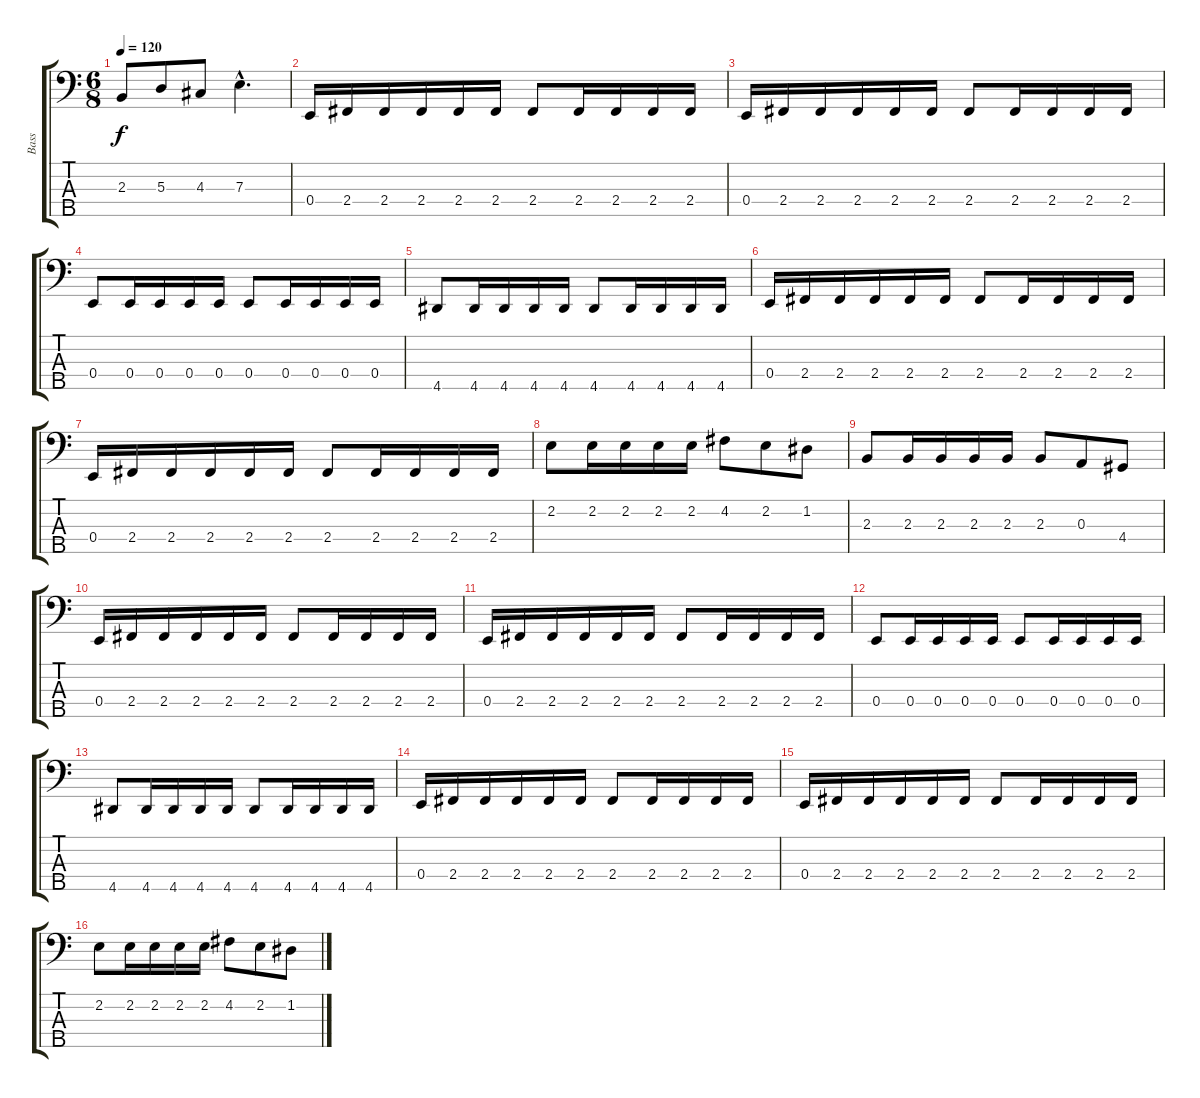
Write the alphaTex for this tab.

\track ("Bass" "Bass") {instrument electricbassfinger}
\staff {score tabs}
\tuning (G2 D2 A1 E1 B0) {hide}
\ts (6 8)
\tempo 120
\clef f4
\ks c
2.3.8{dy f} 5.3.8 4.3.8 7.3{hac}.4{d} |
0.4.16 2.4.16 2.4.16 2.4.16 2.4.16 2.4.16 2.4.8 2.4.16 2.4.16 2.4.16 2.4.16 |
0.4.16 2.4.16 2.4.16 2.4.16 2.4.16 2.4.16 2.4.8 2.4.16 2.4.16 2.4.16 2.4.16 |
0.4.8 0.4.16 0.4.16 0.4.16 0.4.16 0.4.8 0.4.16 0.4.16 0.4.16 0.4.16 |
4.5.8 4.5.16 4.5.16 4.5.16 4.5.16 4.5.8 4.5.16 4.5.16 4.5.16 4.5.16 |
0.4.16 2.4.16 2.4.16 2.4.16 2.4.16 2.4.16 2.4.8 2.4.16 2.4.16 2.4.16 2.4.16 |
0.4.16 2.4.16 2.4.16 2.4.16 2.4.16 2.4.16 2.4.8 2.4.16 2.4.16 2.4.16 2.4.16 |
2.2.8 2.2.16 2.2.16 2.2.16 2.2.16 4.2.8 2.2.8 1.2.8 |
2.3.8 2.3.16 2.3.16 2.3.16 2.3.16 2.3.8 0.3.8 4.4.8 |
0.4.16 2.4.16 2.4.16 2.4.16 2.4.16 2.4.16 2.4.8 2.4.16 2.4.16 2.4.16 2.4.16 |
0.4.16 2.4.16 2.4.16 2.4.16 2.4.16 2.4.16 2.4.8 2.4.16 2.4.16 2.4.16 2.4.16 |
0.4.8 0.4.16 0.4.16 0.4.16 0.4.16 0.4.8 0.4.16 0.4.16 0.4.16 0.4.16 |
4.5.8 4.5.16 4.5.16 4.5.16 4.5.16 4.5.8 4.5.16 4.5.16 4.5.16 4.5.16 |
0.4.16 2.4.16 2.4.16 2.4.16 2.4.16 2.4.16 2.4.8 2.4.16 2.4.16 2.4.16 2.4.16 |
0.4.16 2.4.16 2.4.16 2.4.16 2.4.16 2.4.16 2.4.8 2.4.16 2.4.16 2.4.16 2.4.16 |
2.2.8 2.2.16 2.2.16 2.2.16 2.2.16 4.2.8 2.2.8 1.2.8
